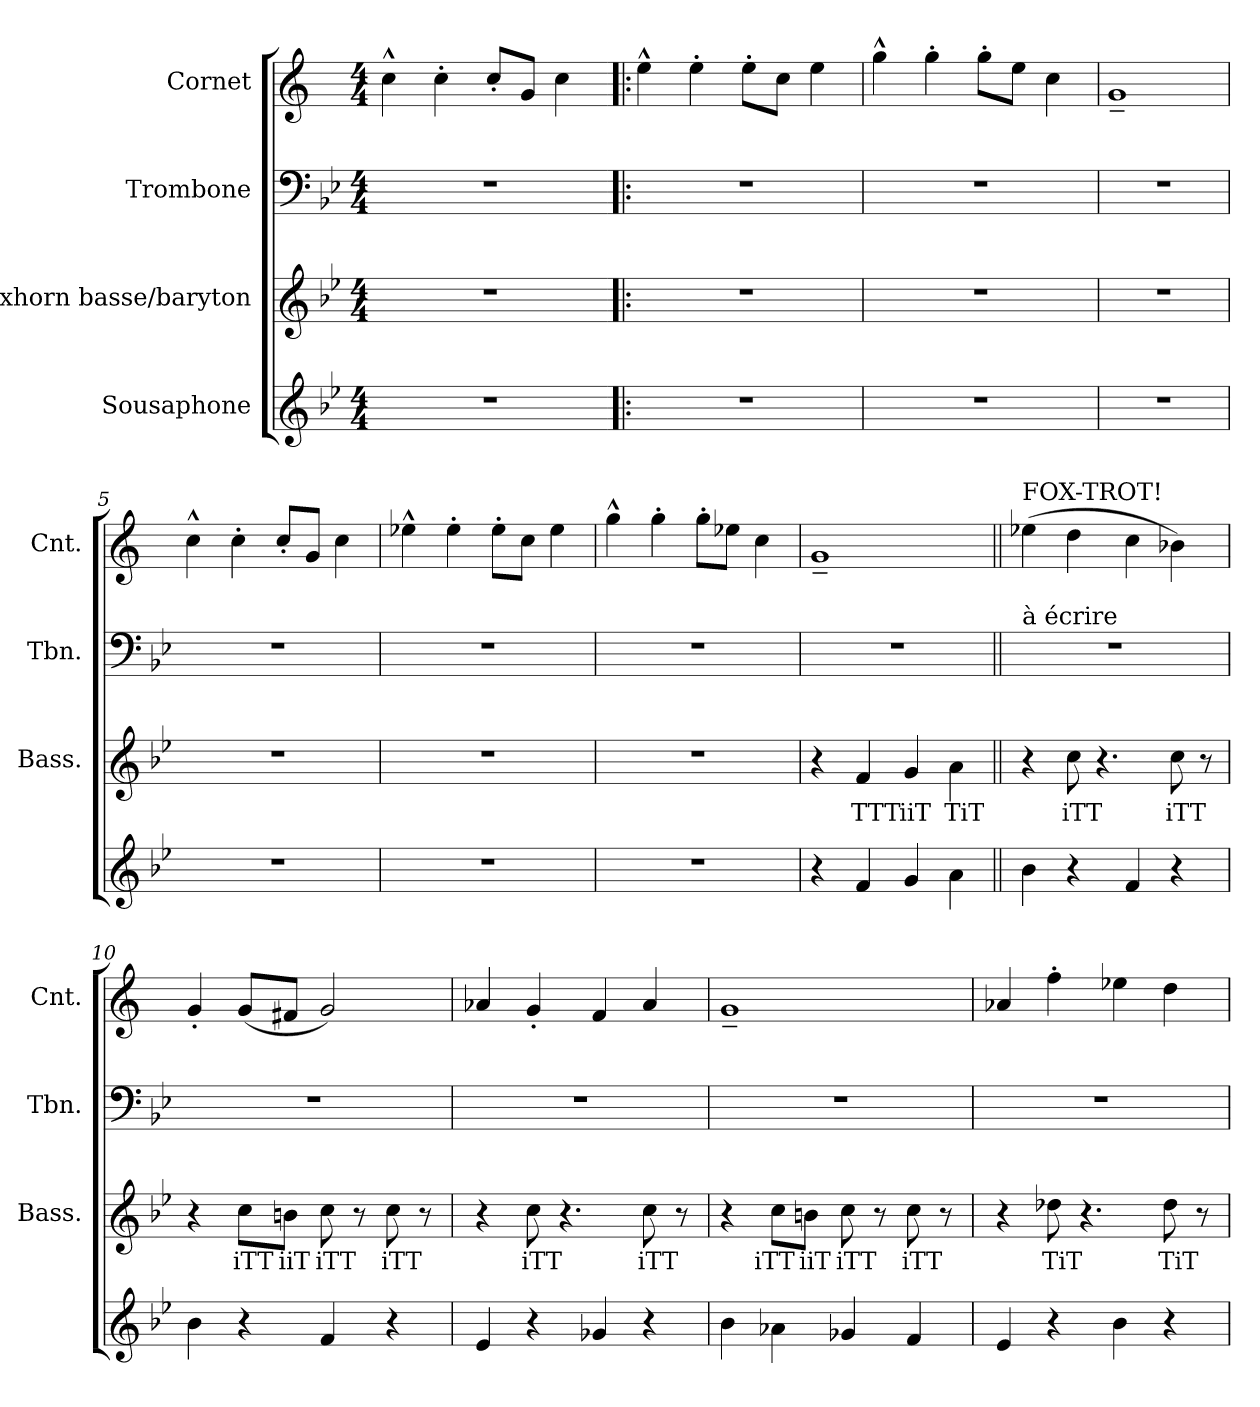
**kern	**kern	**text	**kern	**kern
*part4	*part3	*part3	*part2	*part1
*staff4	*staff3	*staff3	*staff2	*staff1
*I"Sousaphone	*I"Saxhorn basse/baryton	*	*I"Trombone	*I"Cornet
*	*I'Bass.	*	*I'Tbn.	*I'Cnt.
*clefG2	*clefG2	*	*clefF4	*clefG2
*ITrd15c26	*ITrd8c14	*	*	*ITrd1c2
*k[b-e-]	*k[b-e-]	*	*k[b-e-]	*k[b-e-]
*M4/4	*M4/4	*	*M4/4	*M4/4
*MM200	*MM200	*	*MM200	*MM200
=1	=1	=1	=1	=1
1r	1r	.	1r	4b-^^\
.	.	.	.	4b-'\
.	.	.	.	8b-'/L
.	.	.	.	8f/J
.	.	.	.	4b-\
=2!|:	=2!|:	=2!|:	=2!|:	=2!|:
1r	1r	.	1r	4dd^^\
.	.	.	.	4dd'\
.	.	.	.	8dd'\L
.	.	.	.	8b-\J
.	.	.	.	4dd\
=3	=3	=3	=3	=3
1r	1r	.	1r	4ff^^\
.	.	.	.	4ff'\
.	.	.	.	8ff'\L
.	.	.	.	8dd\J
.	.	.	.	4b-\
=4	=4	=4	=4	=4
1r	1r	.	1r	1f~
=5	=5	=5	=5	=5
1r	1r	.	1r	4b-^^\
.	.	.	.	4b-'\
.	.	.	.	8b-'/L
.	.	.	.	8f/J
.	.	.	.	4b-\
=6	=6	=6	=6	=6
1r	1r	.	1r	4dd-X^^\
.	.	.	.	4dd-'\
.	.	.	.	8dd-'\L
.	.	.	.	8b-\J
.	.	.	.	4dd-\
!!LO:LB:g=z
=7	=7	=7	=7	=7
1r	1r	.	1r	4ff^^\
.	.	.	.	4ff'\
.	.	.	.	8ff'\L
.	.	.	.	8dd-X\J
.	.	.	.	4b-\
=8	=8	=8	=8	=8
4r	4r	.	1r	1f~
!	!	!LO:LY:b	!	!
4FF/	4F/	TTT	.	.
!	!	!LO:LY:b	!	!
4GG/	4G/	iiT	.	.
!	!	!LO:LY:b	!	!
4AA\	4A\	TiT	.	.
=9||	=9||	=9||	=9||	=9||
!	!	!	!	!LO:TX:a:t=FOX-TROT!
!	!	!	!LO:TX:a:t=à écrire	!
4BB-\	4r	.	1r	(>4dd-X\
!	!	!LO:LY:b	!	!
4r	8c\	iTT	.	4cc\
.	4.r	.	.	.
4FF/	.	.	.	4b-\
!	!	!LO:LY:b	!	!
4r	8c\	iTT	.	4a-X\)
.	8r	.	.	.
=10	=10	=10	=10	=10
4BB-\	4r	.	1r	4f'/
!	!	!LO:LY:b	!	!
4r	8c\L	iTT	.	(<8f/L
!	!	!LO:LY:b	!	!
.	8Bn\J	iiT	.	8en/J
!	!	!LO:LY:b	!	!
4FF/	8c\	iTT	.	2f/)
.	8r	.	.	.
!	!	!LO:LY:b	!	!
4r	8c\	iTT	.	.
.	8r	.	.	.
=11	=11	=11	=11	=11
4EE-/	4r	.	1r	4g-X/
!	!	!LO:LY:b	!	!
4r	8c\	iTT	.	4f'/
.	4.r	.	.	.
4GG-X/	.	.	.	4e-/
!	!	!LO:LY:b	!	!
4r	8c\	iTT	.	4g-/
.	8r	.	.	.
!!LO:LB:g=z
=12	=12	=12	=12	=12
4BB-\	4r	.	1r	1f~
!	!	!LO:LY:b	!	!
4AA-X\	8c\L	iTT	.	.
!	!	!LO:LY:b	!	!
.	8Bn\J	iiT	.	.
!	!	!LO:LY:b	!	!
4GG-X/	8c\	iTT	.	.
.	8r	.	.	.
!	!	!LO:LY:b	!	!
4FF/	8c\	iTT	.	.
.	8r	.	.	.
=13	=13	=13	=13	=13
4EE-/	4r	.	1r	4g-X/
!	!	!LO:LY:b	!	!
4r	8d-X\	TiT	.	4ee-'\
.	4.r	.	.	.
4BB-\	.	.	.	4dd-X\
!	!	!LO:LY:b	!	!
4r	8d-\	TiT	.	4cc\
.	8r	.	.	.
=	=	=	=	=
*-	*-	*-	*-	*-
